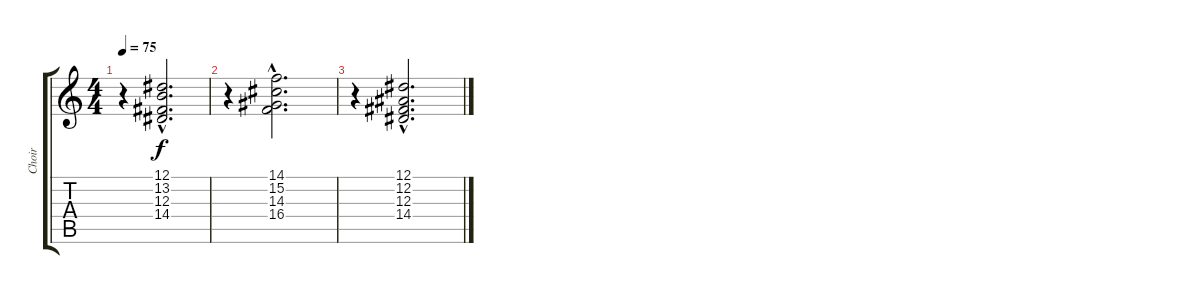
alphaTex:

\track ("Choir" "Choir") {instrument pad4choir}
\staff {score tabs}
\tuning (Eb4 Bb3 Gb3 Db3 Ab2 Eb2) {hide}
\ts (4 4)
\tempo 75
\clef g2
\ks c
r.4{dy f} (12.1{hac} 13.2{hac} 12.3{hac} 14.4{hac}).2{d} |
r.4 (14.1{hac} 15.2{hac} 14.3{hac} 16.4{hac}).2{d} |
r.4 (12.1{hac} 12.2{hac} 12.3{hac} 14.4{hac}).2{d}
